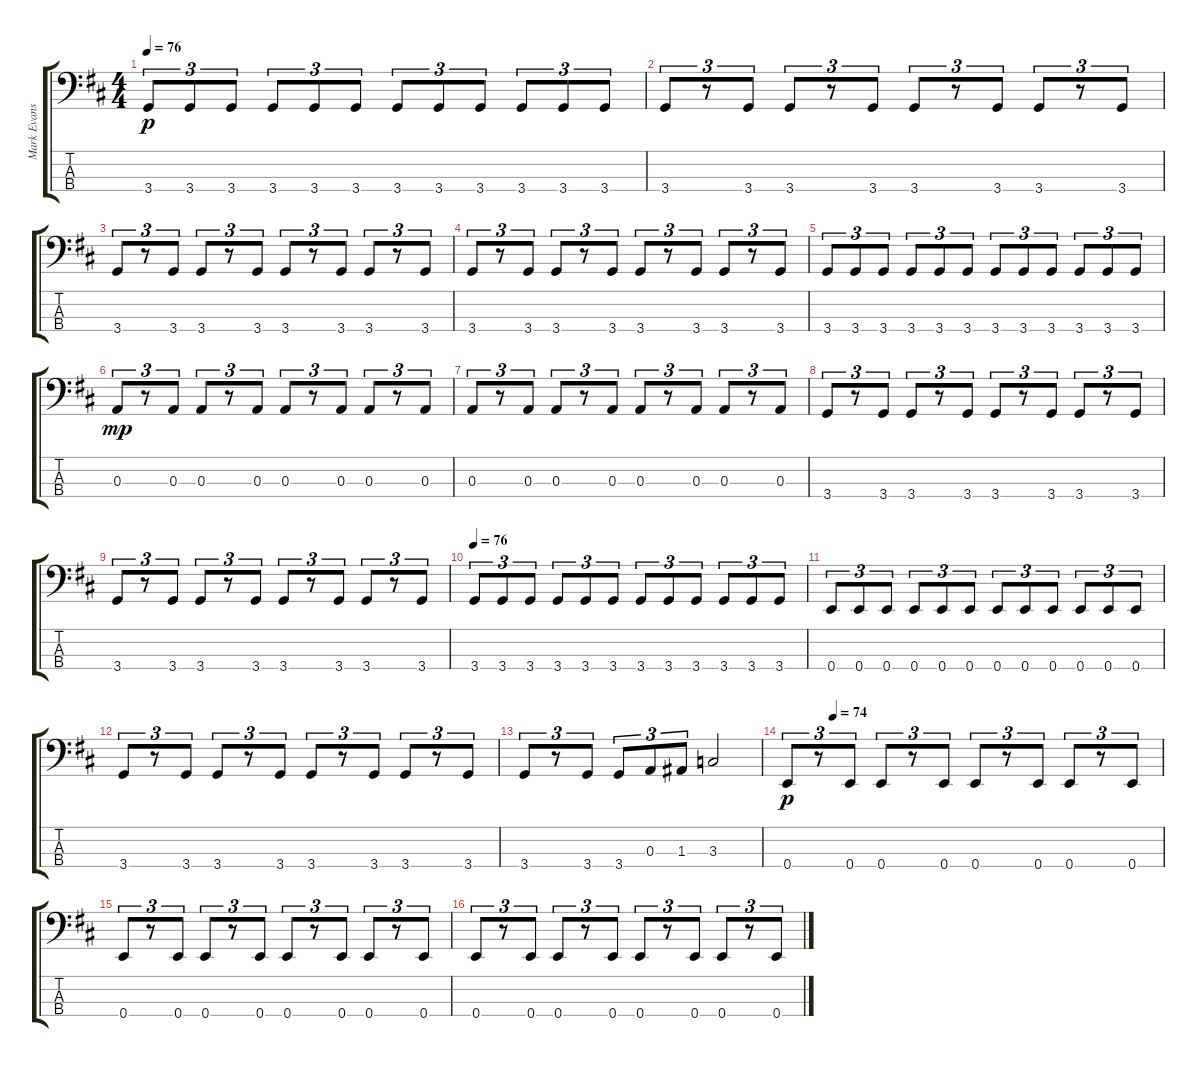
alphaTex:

\track ("Mark Evans - Bass" "Mark Evans") {instrument electricbasspick}
\staff {score tabs}
\tuning (G2 D2 A1 E1) {hide}
\ts (4 4)
\tempo 76
\clef f4
\ks d
3.4.8{tu (3 2) dy p} 3.4.8{tu (3 2)} 3.4.8{tu (3 2)} 3.4.8{tu (3 2)} 3.4.8{tu (3 2)} 3.4.8{tu (3 2)} 3.4.8{tu (3 2)} 3.4.8{tu (3 2)} 3.4.8{tu (3 2)} 3.4.8{tu (3 2)} 3.4.8{tu (3 2)} 3.4.8{tu (3 2)} |
3.4.8{tu (3 2)} r.8{tu (3 2)} 3.4.8{tu (3 2)} 3.4.8{tu (3 2)} r.8{tu (3 2)} 3.4.8{tu (3 2)} 3.4.8{tu (3 2)} r.8{tu (3 2)} 3.4.8{tu (3 2)} 3.4.8{tu (3 2)} r.8{tu (3 2)} 3.4.8{tu (3 2)} |
3.4.8{tu (3 2)} r.8{tu (3 2)} 3.4.8{tu (3 2)} 3.4.8{tu (3 2)} r.8{tu (3 2)} 3.4.8{tu (3 2)} 3.4.8{tu (3 2)} r.8{tu (3 2)} 3.4.8{tu (3 2)} 3.4.8{tu (3 2)} r.8{tu (3 2)} 3.4.8{tu (3 2)} |
3.4.8{tu (3 2)} r.8{tu (3 2)} 3.4.8{tu (3 2)} 3.4.8{tu (3 2)} r.8{tu (3 2)} 3.4.8{tu (3 2)} 3.4.8{tu (3 2)} r.8{tu (3 2)} 3.4.8{tu (3 2)} 3.4.8{tu (3 2)} r.8{tu (3 2)} 3.4.8{tu (3 2)} |
3.4.8{tu (3 2)} 3.4.8{tu (3 2)} 3.4.8{tu (3 2)} 3.4.8{tu (3 2)} 3.4.8{tu (3 2)} 3.4.8{tu (3 2)} 3.4.8{tu (3 2)} 3.4.8{tu (3 2)} 3.4.8{tu (3 2)} 3.4.8{tu (3 2)} 3.4.8{tu (3 2)} 3.4.8{tu (3 2)} |
0.3.8{tu (3 2) dy mp} r.8{tu (3 2)} 0.3.8{tu (3 2)} 0.3.8{tu (3 2)} r.8{tu (3 2)} 0.3.8{tu (3 2)} 0.3.8{tu (3 2)} r.8{tu (3 2)} 0.3.8{tu (3 2)} 0.3.8{tu (3 2)} r.8{tu (3 2)} 0.3.8{tu (3 2)} |
0.3.8{tu (3 2)} r.8{tu (3 2)} 0.3.8{tu (3 2)} 0.3.8{tu (3 2)} r.8{tu (3 2)} 0.3.8{tu (3 2)} 0.3.8{tu (3 2)} r.8{tu (3 2)} 0.3.8{tu (3 2)} 0.3.8{tu (3 2)} r.8{tu (3 2)} 0.3.8{tu (3 2)} |
3.4.8{tu (3 2)} r.8{tu (3 2)} 3.4.8{tu (3 2)} 3.4.8{tu (3 2)} r.8{tu (3 2)} 3.4.8{tu (3 2)} 3.4.8{tu (3 2)} r.8{tu (3 2)} 3.4.8{tu (3 2)} 3.4.8{tu (3 2)} r.8{tu (3 2)} 3.4.8{tu (3 2)} |
3.4.8{tu (3 2)} r.8{tu (3 2)} 3.4.8{tu (3 2)} 3.4.8{tu (3 2)} r.8{tu (3 2)} 3.4.8{tu (3 2)} 3.4.8{tu (3 2)} r.8{tu (3 2)} 3.4.8{tu (3 2)} 3.4.8{tu (3 2)} r.8{tu (3 2)} 3.4.8{tu (3 2)} |
\tempo 76
3.4.8{tu (3 2)} 3.4.8{tu (3 2)} 3.4.8{tu (3 2)} 3.4.8{tu (3 2)} 3.4.8{tu (3 2)} 3.4.8{tu (3 2)} 3.4.8{tu (3 2)} 3.4.8{tu (3 2)} 3.4.8{tu (3 2)} 3.4.8{tu (3 2)} 3.4.8{tu (3 2)} 3.4.8{tu (3 2)} |
0.4.8{tu (3 2)} 0.4.8{tu (3 2)} 0.4.8{tu (3 2)} 0.4.8{tu (3 2)} 0.4.8{tu (3 2)} 0.4.8{tu (3 2)} 0.4.8{tu (3 2)} 0.4.8{tu (3 2)} 0.4.8{tu (3 2)} 0.4.8{tu (3 2)} 0.4.8{tu (3 2)} 0.4.8{tu (3 2)} |
3.4.8{tu (3 2)} r.8{tu (3 2)} 3.4.8{tu (3 2)} 3.4.8{tu (3 2)} r.8{tu (3 2)} 3.4.8{tu (3 2)} 3.4.8{tu (3 2)} r.8{tu (3 2)} 3.4.8{tu (3 2)} 3.4.8{tu (3 2)} r.8{tu (3 2)} 3.4.8{tu (3 2)} |
3.4.8{tu (3 2)} r.8{tu (3 2)} 3.4.8{tu (3 2)} 3.4.8{tu (3 2)} 0.3.8{tu (3 2)} 1.3.8{tu (3 2)} 3.3.2 |
\tempo (74 0.125)
0.4.8{tu (3 2) dy p} r.8{tu (3 2)} 0.4.8{tu (3 2)} 0.4.8{tu (3 2)} r.8{tu (3 2)} 0.4.8{tu (3 2)} 0.4.8{tu (3 2)} r.8{tu (3 2)} 0.4.8{tu (3 2)} 0.4.8{tu (3 2)} r.8{tu (3 2)} 0.4.8{tu (3 2)} |
0.4.8{tu (3 2)} r.8{tu (3 2)} 0.4.8{tu (3 2)} 0.4.8{tu (3 2)} r.8{tu (3 2)} 0.4.8{tu (3 2)} 0.4.8{tu (3 2)} r.8{tu (3 2)} 0.4.8{tu (3 2)} 0.4.8{tu (3 2)} r.8{tu (3 2)} 0.4.8{tu (3 2)} |
0.4.8{tu (3 2)} r.8{tu (3 2)} 0.4.8{tu (3 2)} 0.4.8{tu (3 2)} r.8{tu (3 2)} 0.4.8{tu (3 2)} 0.4.8{tu (3 2)} r.8{tu (3 2)} 0.4.8{tu (3 2)} 0.4.8{tu (3 2)} r.8{tu (3 2)} 0.4.8{tu (3 2)}
